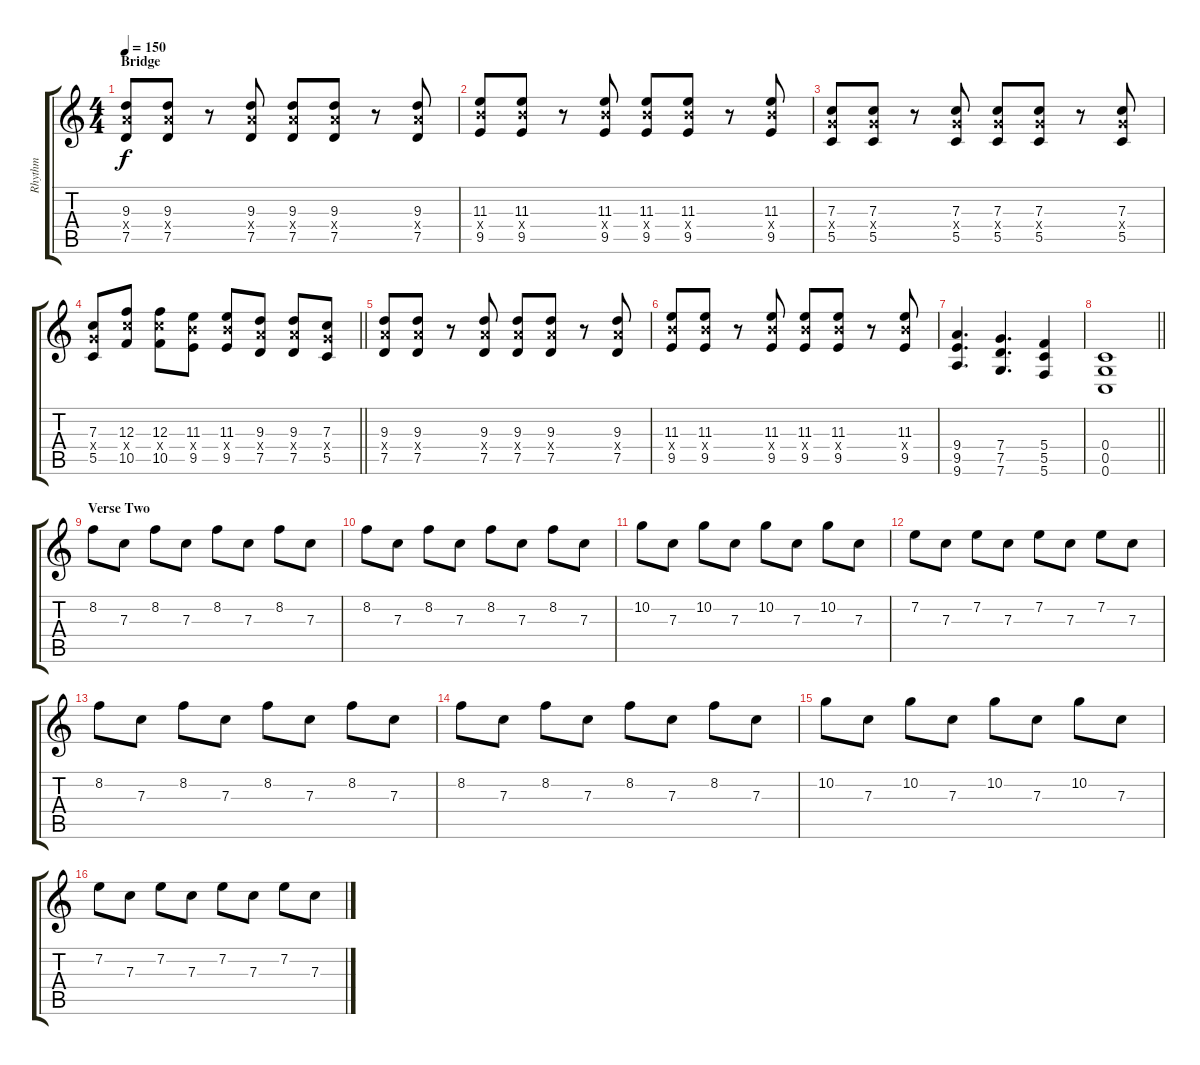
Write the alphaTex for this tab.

\track ("Rhythm" "Rhythm") {instrument distortionguitar}
\staff {score tabs}
\tuning (D4 A3 F3 C3 G2 C2) {hide}
\ts (4 4)
\section ("" "Bridge")
\tempo 150
\clef g2
\ks c
(9.3 9.4{x} 7.5).8{dy f} (9.3 9.4{x} 7.5).8 r.8 (9.3 9.4{x} 7.5).8 (9.3 9.4{x} 7.5).8 (9.3 9.4{x} 7.5).8 r.8 (9.3 9.4{x} 7.5).8 |
(11.3 11.4{x} 9.5).8 (11.3 11.4{x} 9.5).8 r.8 (11.3 11.4{x} 9.5).8 (11.3 11.4{x} 9.5).8 (11.3 11.4{x} 9.5).8 r.8 (11.3 11.4{x} 9.5).8 |
(7.3 7.4{x} 5.5).8 (7.3 7.4{x} 5.5).8 r.8 (7.3 7.4{x} 5.5).8 (7.3 7.4{x} 5.5).8 (7.3 7.4{x} 5.5).8 r.8 (7.3 7.4{x} 5.5).8 |
\barLineRight lightlight
(7.3 7.4{x} 5.5).8 (12.3 12.4{x} 10.5).8 (12.3 12.4{x} 10.5).8 (11.3 11.4{x} 9.5).8 (11.3 11.4{x} 9.5).8 (9.3 9.4{x} 7.5).8 (9.3 9.4{x} 7.5).8 (7.3 7.4{x} 5.5).8 |
(9.3 9.4{x} 7.5).8 (9.3 9.4{x} 7.5).8 r.8 (9.3 9.4{x} 7.5).8 (9.3 9.4{x} 7.5).8 (9.3 9.4{x} 7.5).8 r.8 (9.3 9.4{x} 7.5).8 |
(11.3 11.4{x} 9.5).8 (11.3 11.4{x} 9.5).8 r.8 (11.3 11.4{x} 9.5).8 (11.3 11.4{x} 9.5).8 (11.3 11.4{x} 9.5).8 r.8 (11.3 11.4{x} 9.5).8 |
(9.4 9.5 9.6).4{d} (7.4 7.5 7.6).4{d} (5.4 5.5 5.6).4 |
\barLineRight lightlight
(0.4 0.5 0.6).1 |
\section ("" "Verse Two")
8.2.8 7.3.8 8.2.8 7.3.8 8.2.8 7.3.8 8.2.8 7.3.8 |
8.2.8 7.3.8 8.2.8 7.3.8 8.2.8 7.3.8 8.2.8 7.3.8 |
10.2.8 7.3.8 10.2.8 7.3.8 10.2.8 7.3.8 10.2.8 7.3.8 |
7.2.8 7.3.8 7.2.8 7.3.8 7.2.8 7.3.8 7.2.8 7.3.8 |
8.2.8 7.3.8 8.2.8 7.3.8 8.2.8 7.3.8 8.2.8 7.3.8 |
8.2.8 7.3.8 8.2.8 7.3.8 8.2.8 7.3.8 8.2.8 7.3.8 |
10.2.8 7.3.8 10.2.8 7.3.8 10.2.8 7.3.8 10.2.8 7.3.8 |
7.2.8 7.3.8 7.2.8 7.3.8 7.2.8 7.3.8 7.2.8 7.3.8
